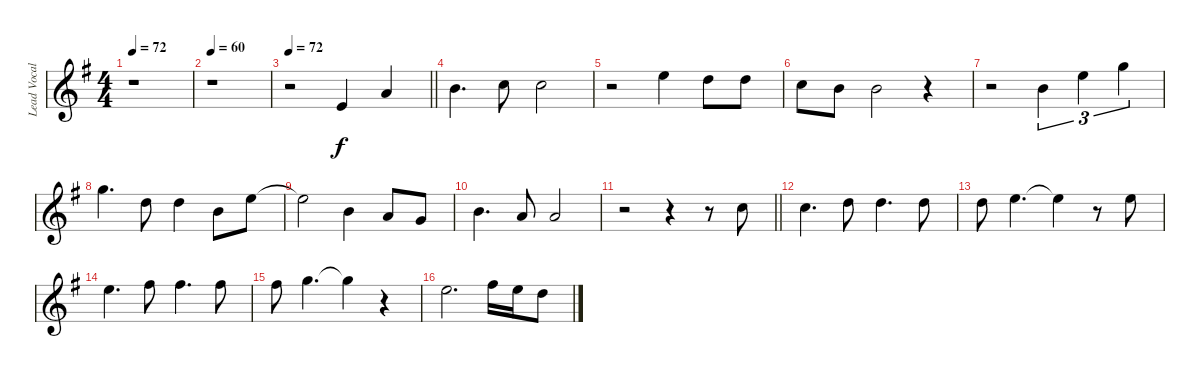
\track ("Lead Vocals" "Lead Vocal") {instrument lead1square}
\staff {score}
\tuning (E5 B4 G4 D4 A3 E3) {hide}
\ts (4 4)
\tempo 72
\tempo 32
\tempo 72
\clef g2
\ks eminor
r.1{dy f instrument lead1square} |
\tempo 60
r.1 |
\tempo 72
\barLineRight lightlight
r.2 2.4.4 2.3.4 |
0.2.4{d} 1.2.8 1.2.2 |
r.2 0.1.4 3.2.8 3.2.8 |
1.2.8 0.2.8 0.2.2 r.4 |
r.2 0.2.4{tu (3 2)} 0.1.4{tu (3 2)} 3.1.4{tu (3 2)} |
3.1.4{d} 3.2.8 3.2.4 0.2.8 0.1.8 |
0.1{t}.2 0.2.4 2.3.8 0.3.8 |
0.2.4{d} 2.3.8 2.3.2 |
\barLineRight lightlight
r.2 r.4 r.8 1.2.8 |
1.2.4{d} 3.2.8 3.2.4{d} 3.2.8 |
3.2.8 0.1.4{d} 0.1{t}.4 r.8 0.1.8 |
0.1.4{d} 2.1.8 2.1.4{d} 2.1.8 |
2.1.8 3.1.4{d} 3.1{t}.4 r.4 |
0.1.2{d} 2.1.16 0.1.16 3.2.8
